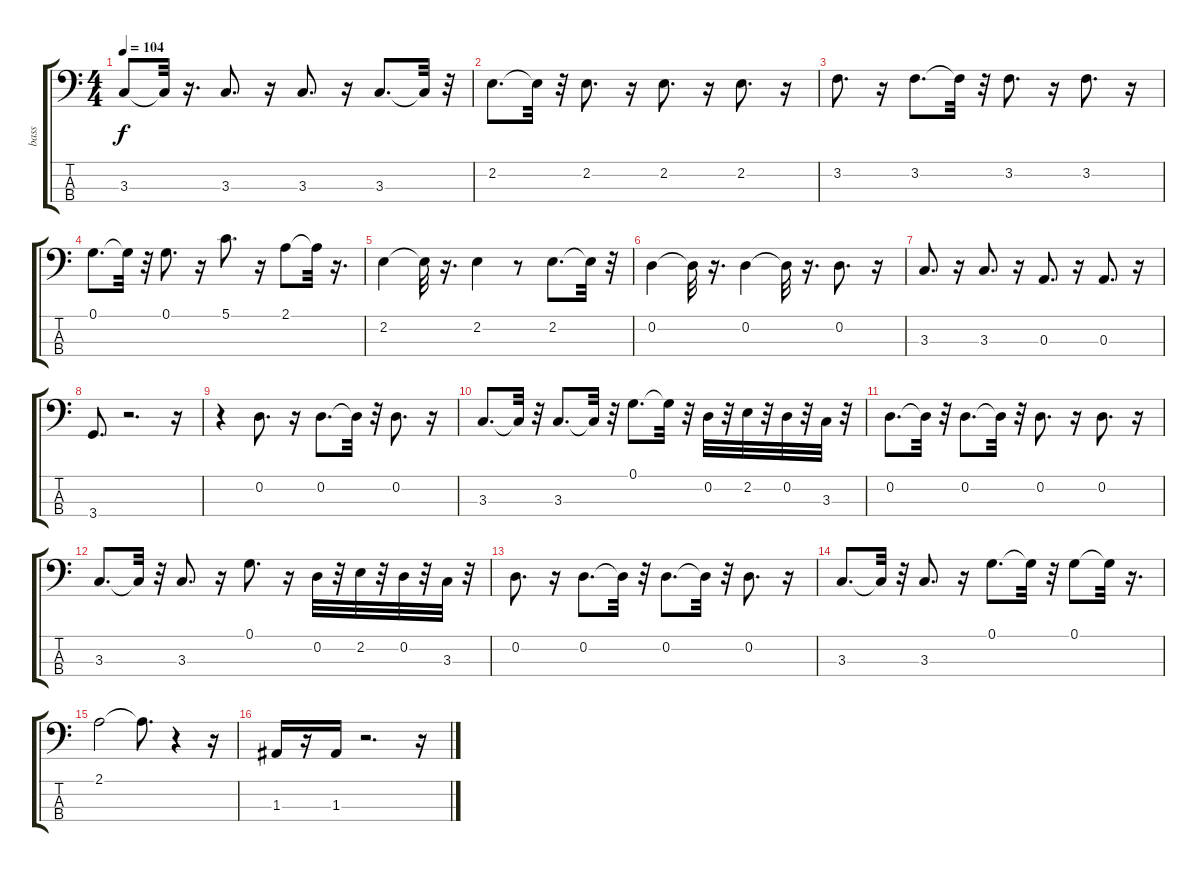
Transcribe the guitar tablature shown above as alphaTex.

\track ("bass" "bass") {instrument acousticbass}
\staff {score tabs}
\tuning (G2 D2 A1 E1) {hide}
\ts (4 4)
\tempo 104
\clef f4
\ks c
3.3.8{dy f} 3.3{t}.32 r.16{d} 3.3.8{d} r.16 3.3.8{d} r.16 3.3.8{d} 3.3{t}.32 r.32 |
2.2.8{d} 2.2{t}.32 r.32 2.2.8{d} r.16 2.2.8{d} r.16 2.2.8{d} r.16 |
3.2.8{d} r.16 3.2.8{d} 3.2{t}.32 r.32 3.2.8{d} r.16 3.2.8{d} r.16 |
0.1.8{d} 0.1{t}.32 r.32 0.1.8{d} r.16 5.1.8{d} r.16 2.1.8 2.1{t}.32 r.16{d} |
2.2.4 2.2{t}.32 r.16{d} 2.2.4 r.8 2.2.8{d} 2.2{t}.32 r.32 |
0.2.4 0.2{t}.32 r.16{d} 0.2.4 0.2{t}.32 r.16{d} 0.2.8{d} r.16 |
3.3.8{d} r.16 3.3.8{d} r.16 0.3.8{d} r.16 0.3.8{d} r.16 |
3.4.8{d} r.2{d} r.16 |
r.4 0.2.8{d} r.16 0.2.8{d} 0.2{t}.32 r.32 0.2.8{d} r.16 |
3.3.8{d} 3.3{t}.32 r.32 3.3.8{d} 3.3{t}.32 r.32 0.1.8{d} 0.1{t}.32 r.32 0.2.32 r.32 2.2.32 r.32 0.2.32 r.32 3.3.32 r.32 |
0.2.8{d} 0.2{t}.32 r.32 0.2.8{d} 0.2{t}.32 r.32 0.2.8{d} r.16 0.2.8{d} r.16 |
3.3.8{d} 3.3{t}.32 r.32 3.3.8{d} r.16 0.1.8{d} r.16 0.2.32 r.32 2.2.32 r.32 0.2.32 r.32 3.3.32 r.32 |
0.2.8{d} r.16 0.2.8{d} 0.2{t}.32 r.32 0.2.8{d} 0.2{t}.32 r.32 0.2.8{d} r.16 |
3.3.8{d} 3.3{t}.32 r.32 3.3.8{d} r.16 0.1.8{d} 0.1{t}.32 r.32 0.1.8 0.1{t}.32 r.16{d} |
2.1.2 2.1{t}.8{d} r.4 r.16 |
1.3.16 r.16 1.3.16 r.2{d} r.16
